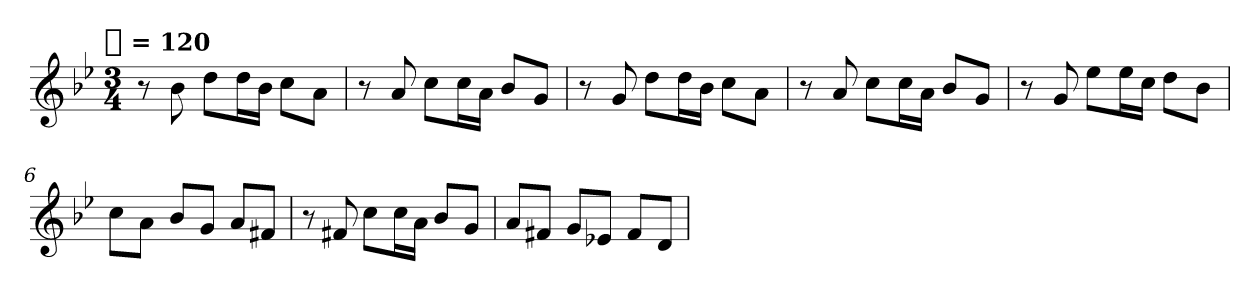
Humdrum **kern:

**kern
*part1
*staff1
*clefG2
*k[b-e-]
*B-:
!!LO:TX:omd:t=[quarter] = 120
*M3/4
*MM120
=1
8r
8b-
8ddL
16ddL
16b-JJ
8ccL
8aJ
=2
8r
8a
8ccL
16ccL
16aJJ
8b-L
8gJ
=3
8r
8g
8ddL
16ddL
16b-JJ
8ccL
8aJ
=4
8r
8a
8ccL
16ccL
16aJJ
8b-L
8gJ
=5
8r
8g
8ee-L
16ee-L
16ccJJ
8ddL
8b-J
=6
8ccL
8aJ
8b-L
8gJ
8aL
8f#XJ
=7
8r
8f#X
8ccL
16ccL
16aJJ
8b-L
8gJ
=8
8aL
8f#XJ
8gL
8e-XJ
8f#L
8dJ
=
*-
